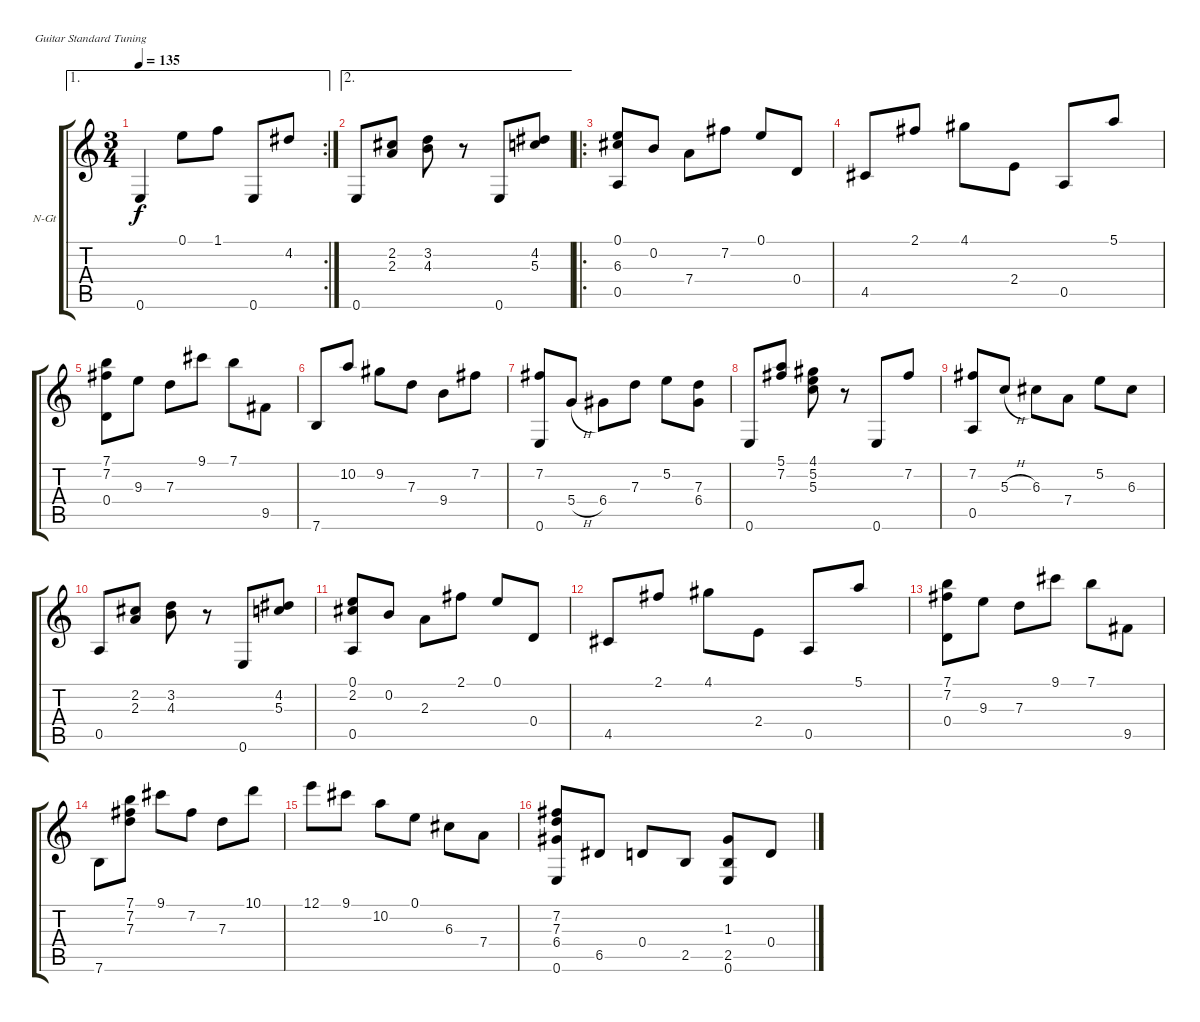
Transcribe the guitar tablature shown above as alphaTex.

\bracketExtendMode groupsimilarinstruments
\firstSystemTrackNameOrientation horizontal
\otherSystemsTrackNameOrientation horizontal
\track ("Pista 1" "N-Gt") {instrument acousticguitarnylon}
\staff {score tabs}
\tuning (E4 B3 G3 D3 A2 E2)
\ae 1
\rc 2
\ts (3 4)
\tempo 135
\clef g2
\ks c
0.6.4{dy f} 0.1.8 1.1.8 0.6.8 4.2.8 |
\ae 2
0.6.8 (2.2 2.3).8 (3.2 4.3).8 r.8 0.6.8 (4.2 5.3).8 |
\ro
(0.1 6.3 0.5).8 0.2.8 7.4.8 7.2.8 0.1.8 0.4.8 |
4.5.8 2.1.8 4.1.8 2.4.8 0.5.8 5.1.8 |
(7.1 7.2 0.4).8 9.3.8 7.3.8 9.1.8 7.1.8 9.5.8 |
7.6.8 10.2.8 9.2.8 7.3.8 9.4.8 7.2.8 |
(7.2 0.6).8 5.4{h}.8 6.4.8 7.3.8 5.2.8 (7.3 6.4).8 |
0.6.8 (5.1 7.2).8 (4.1 5.2 5.3).8 r.8 0.6.8 7.2.8 |
(7.2 0.5).8 5.3{h}.8 6.3.8 7.4.8 5.2.8 6.3.8 |
0.5.8 (2.2 2.3).8 (3.2 4.3).8 r.8 0.6.8 (4.2 5.3).8 |
(0.1 2.2 0.5).8 0.2.8 2.3.8 2.1.8 0.1.8 0.4.8 |
4.5.8 2.1.8 4.1.8 2.4.8 0.5.8 5.1.8 |
(7.1 7.2 0.4).8 9.3.8 7.3.8 9.1.8 7.1.8 9.5.8 |
7.6.8 (7.1 7.2 7.3).8 9.1.8 7.2.8 7.3.8 10.1.8 |
12.1.8 9.1.8 10.2.8 0.1.8 6.3.8 7.4.8 |
(7.2 7.3 6.4 0.6).8 6.5.8 0.4.8 2.5.8 (1.3 2.5 0.6).8 0.4.8
